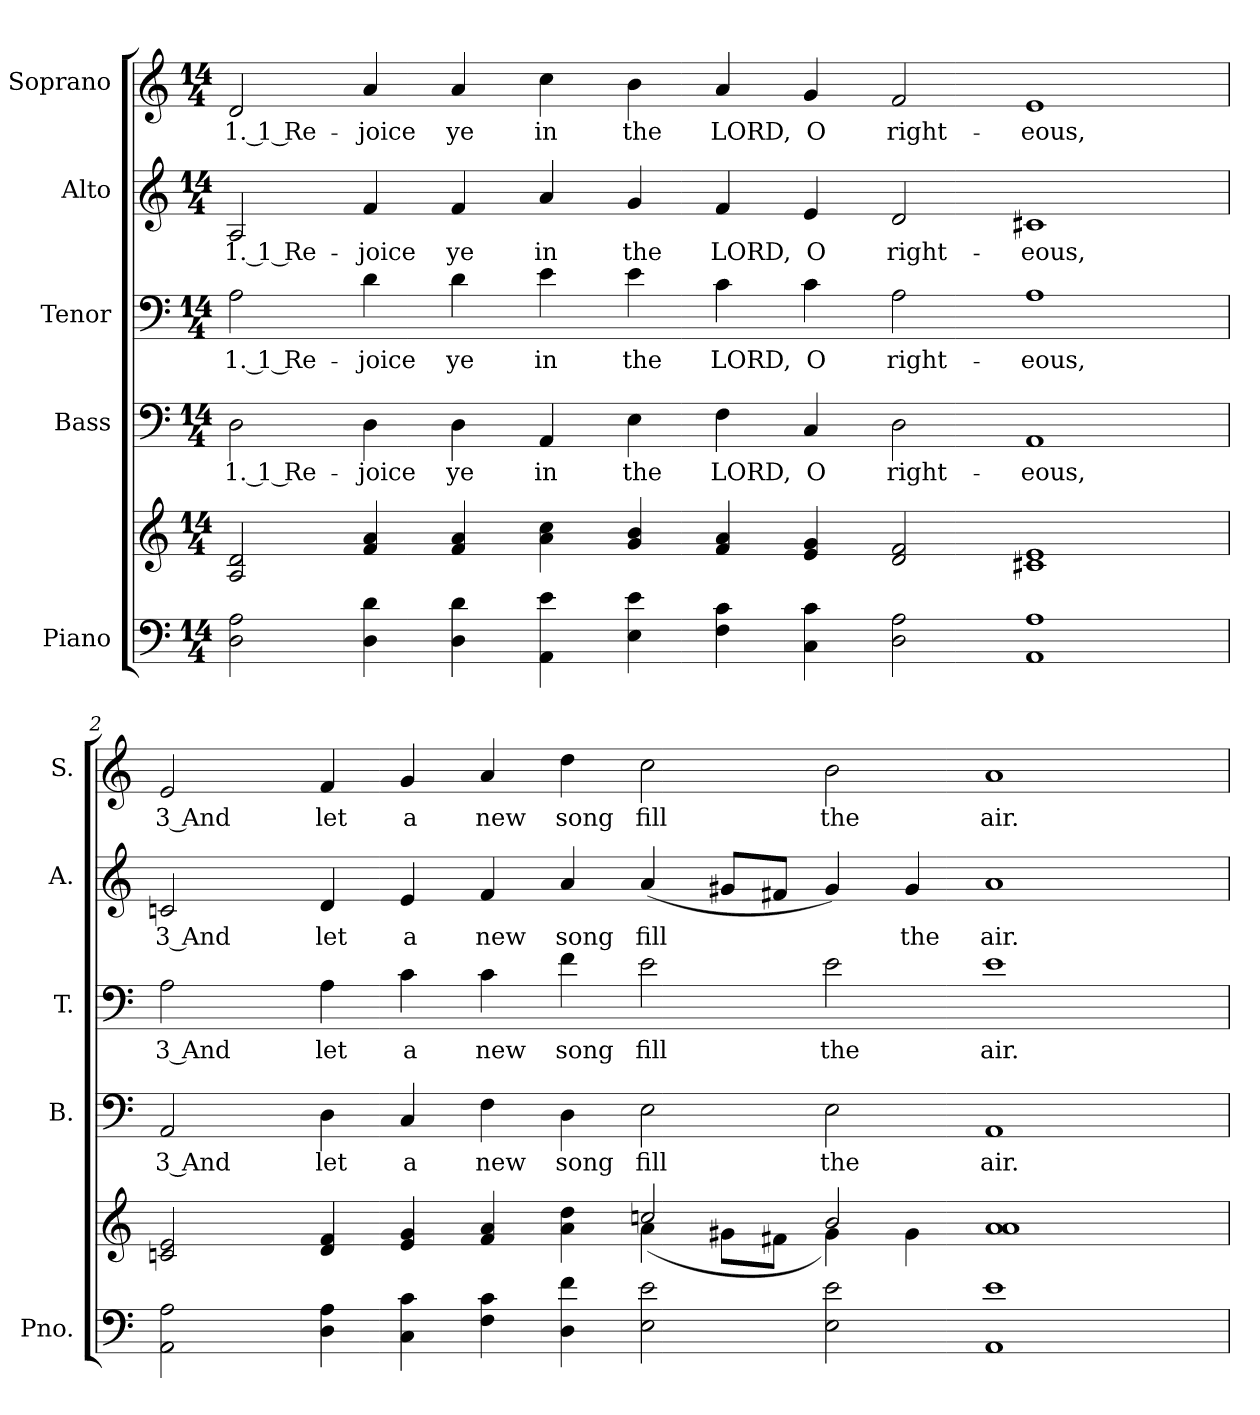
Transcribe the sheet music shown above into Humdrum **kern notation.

**kern	**kern	**kern	**text	**kern	**text	**kern	**text	**kern	**text
*part5	*part5	*part4	*part4	*part3	*part3	*part2	*part2	*part1	*part1
*staff6	*staff5	*staff4	*staff4	*staff3	*staff3	*staff2	*staff2	*staff1	*staff1
*I"Piano	*	*I"Bass	*	*I"Tenor	*	*I"Alto	*	*I"Soprano	*
*I'Pno.	*	*I'B.	*	*I'T.	*	*I'A.	*	*I'S.	*
!!LO:PB:g=z
*clefF4	*clefG2	*clefF4	*	*clefF4	*	*clefG2	*	*clefG2	*
*k[]	*k[]	*k[]	*	*k[]	*	*k[]	*	*k[]	*
*C:	*C:	*C:	*	*C:	*	*C:	*	*C:	*
*M14/4	*M14/4	*M14/4	*	*M14/4	*	*M14/4	*	*M14/4	*
*MM190	*MM190	*MM190	*	*MM190	*	*MM190	*	*MM190	*
=1	=1	=1	=1	=1	=1	=1	=1	=1	=1
!	!	!	!LO:LY:b:color=#000000	!	!	!	!	!	!
!	!	!	!	!	!LO:LY:b:color=#000000	!	!	!	!
!	!	!	!	!	!	!	!LO:LY:b:color=#000000	!	!
!	!	!	!	!	!	!	!	!	!LO:LY:b:color=#000000
2Di\ 2Ai	2Ai/ 2di	2Di\	1. 1 Re-	2Ai\	1. 1 Re-	2Ai/	1. 1 Re-	2di/	1. 1 Re-
!	!	!	!LO:LY:b:color=#000000	!	!	!	!	!	!
!	!	!	!	!	!LO:LY:b:color=#000000	!	!	!	!
!	!	!	!	!	!	!	!LO:LY:b:color=#000000	!	!
!	!	!	!	!	!	!	!	!	!LO:LY:b:color=#000000
4Di\ 4di	4fi/ 4ai	4Di\	-joice	4di\	-joice	4fi/	-joice	4ai/	-joice
!	!	!	!LO:LY:b:color=#000000	!	!	!	!	!	!
!	!	!	!	!	!LO:LY:b:color=#000000	!	!	!	!
!	!	!	!	!	!	!	!LO:LY:b:color=#000000	!	!
!	!	!	!	!	!	!	!	!	!LO:LY:b:color=#000000
4Di\ 4di	4fi/ 4ai	4Di\	ye	4di\	ye	4fi/	ye	4ai/	ye
!	!	!	!LO:LY:b:color=#000000	!	!	!	!	!	!
!	!	!	!	!	!LO:LY:b:color=#000000	!	!	!	!
!	!	!	!	!	!	!	!LO:LY:b:color=#000000	!	!
!	!	!	!	!	!	!	!	!	!LO:LY:b:color=#000000
4AAi\ 4ei	4ai\ 4cci	4AAi/	in	4ei\	in	4ai/	in	4cci\	in
!	!	!	!LO:LY:b:color=#000000	!	!	!	!	!	!
!	!	!	!	!	!LO:LY:b:color=#000000	!	!	!	!
!	!	!	!	!	!	!	!LO:LY:b:color=#000000	!	!
!	!	!	!	!	!	!	!	!	!LO:LY:b:color=#000000
4Ei\ 4ei	4gi/ 4bi	4Ei\	the	4ei\	the	4gi/	the	4bi\	the
!	!	!	!LO:LY:b:color=#000000	!	!	!	!	!	!
!	!	!	!	!	!LO:LY:b:color=#000000	!	!	!	!
!	!	!	!	!	!	!	!LO:LY:b:color=#000000	!	!
!	!	!	!	!	!	!	!	!	!LO:LY:b:color=#000000
4Fi\ 4ci	4fi/ 4ai	4Fi\	LORD,	4ci\	LORD,	4fi/	LORD,	4ai/	LORD,
!	!	!	!LO:LY:b:color=#000000	!	!	!	!	!	!
!	!	!	!	!	!LO:LY:b:color=#000000	!	!	!	!
!	!	!	!	!	!	!	!LO:LY:b:color=#000000	!	!
!	!	!	!	!	!	!	!	!	!LO:LY:b:color=#000000
4Ci\ 4ci	4ei/ 4gi	4Ci/	O	4ci\	O	4ei/	O	4gi/	O
!	!	!	!LO:LY:b:color=#000000	!	!	!	!	!	!
!	!	!	!	!	!LO:LY:b:color=#000000	!	!	!	!
!	!	!	!	!	!	!	!LO:LY:b:color=#000000	!	!
!	!	!	!	!	!	!	!	!	!LO:LY:b:color=#000000
2Di\ 2Ai	2di/ 2fi	2Di\	right-	2Ai\	right-	2di/	right-	2fi/	right-
!	!	!	!LO:LY:b:color=#000000	!	!	!	!	!	!
!	!	!	!	!	!LO:LY:b:color=#000000	!	!	!	!
!	!	!	!	!	!	!	!LO:LY:b:color=#000000	!	!
!	!	!	!	!	!	!	!	!	!LO:LY:b:color=#000000
1AAi 1Ai	1c#Xi 1ei	1AAi	-eous,	1Ai	-eous,	1c#Xi	-eous,	1ei	-eous,
!!LO:PB:g=z
=2	=2	=2	=2	=2	=2	=2	=2	=2	=2
*	*^	*	*	*	*	*	*	*	*
!	!	!	!	!LO:LY:b:color=#000000	!	!	!	!	!	!
!	!	!	!	!	!	!LO:LY:b:color=#000000	!	!	!	!
!	!	!	!	!	!	!	!	!LO:LY:b:color=#000000	!	!
!	!	!	!	!	!	!	!	!	!	!LO:LY:b:color=#000000
2AAi\ 2Ai	2cni/ 2ei	4ryy	2AAi/	3 And	2Ai\	3 And	2cni/	3 And	2ei/	3 And
.	.	2.ryy	.	.	.	.	.	.	.	.
!	!	!	!	!LO:LY:b:color=#000000	!	!	!	!	!	!
!	!	!	!	!	!	!LO:LY:b:color=#000000	!	!	!	!
!	!	!	!	!	!	!	!	!LO:LY:b:color=#000000	!	!
!	!	!	!	!	!	!	!	!	!	!LO:LY:b:color=#000000
4Di\ 4Ai	4di/ 4fi	.	4Di\	let	4Ai\	let	4di/	let	4fi/	let
!	!	!	!	!LO:LY:b:color=#000000	!	!	!	!	!	!
!	!	!	!	!	!	!LO:LY:b:color=#000000	!	!	!	!
!	!	!	!	!	!	!	!	!LO:LY:b:color=#000000	!	!
!	!	!	!	!	!	!	!	!	!	!LO:LY:b:color=#000000
4Ci\ 4ci	4ei/ 4gi	.	4Ci/	a	4ci\	a	4ei/	a	4gi/	a
!	!	!	!	!LO:LY:b:color=#000000	!	!	!	!	!	!
!	!	!	!	!	!	!LO:LY:b:color=#000000	!	!	!	!
!	!	!	!	!	!	!	!	!LO:LY:b:color=#000000	!	!
!	!	!	!	!	!	!	!	!	!	!LO:LY:b:color=#000000
4Fi\ 4ci	4fi/ 4ai	4ryy	4Fi\	new	4ci\	new	4fi/	new	4ai/	new
!	!	!	!	!LO:LY:b:color=#000000	!	!	!	!	!	!
!	!	!	!	!	!	!LO:LY:b:color=#000000	!	!	!	!
!	!	!	!	!	!	!	!	!LO:LY:b:color=#000000	!	!
!	!	!	!	!	!	!	!	!	!	!LO:LY:b:color=#000000
4Di\ 4fi	4ai\ 4ddi	4ryy	4Di\	song	4fi\	song	4ai/	song	4ddi\	song
!	!	!	!	!LO:LY:b:color=#000000	!	!	!	!	!	!
!	!	!	!	!	!	!LO:LY:b:color=#000000	!	!	!	!
!	!	!	!	!	!	!	!	!LO:LY:b:color=#000000	!	!
!	!	!	!	!	!	!	!	!	!	!LO:LY:b:color=#000000
2Ei\ 2ei	2ccni/	(4ai\	2Ei\	fill	2ei\	fill	(4ai/	fill	2cci\	fill
.	.	8g#Xi\L	.	.	.	.	8g#Xi/L	.	.	.
.	.	8f#Xi\J	.	.	.	.	8f#Xi/J	.	.	.
!	!	!	!	!LO:LY:b:color=#000000	!	!	!	!	!	!
!	!	!	!	!	!	!LO:LY:b:color=#000000	!	!	!	!
!	!	!	!	!	!	!	!	!	!	!LO:LY:b:color=#000000
2Ei\ 2ei	2bi/	4g#i\)	2Ei\	the	2ei\	the	4g#i/)	.	2bi\	the
!	!	!	!	!	!	!	!	!LO:LY:b:color=#000000	!	!
.	.	4g#i\	.	.	.	.	4g#i/	the	.	.
!	!	!	!	!LO:LY:b:color=#000000	!	!	!	!	!	!
!	!	!	!	!	!	!LO:LY:b:color=#000000	!	!	!	!
!	!	!	!	!	!	!	!	!LO:LY:b:color=#000000	!	!
!	!	!	!	!	!	!	!	!	!	!LO:LY:b:color=#000000
1AAi 1ei	1ai 1ai	2ryy	1AAi	air.	1ei	air.	1ai	air.	1ai	air.
.	.	2ryy	.	.	.	.	.	.	.	.
*	*v	*v	*	*	*	*	*	*	*	*
=	=	=	=	=	=	=	=	=	=
*-	*-	*-	*-	*-	*-	*-	*-	*-	*-
